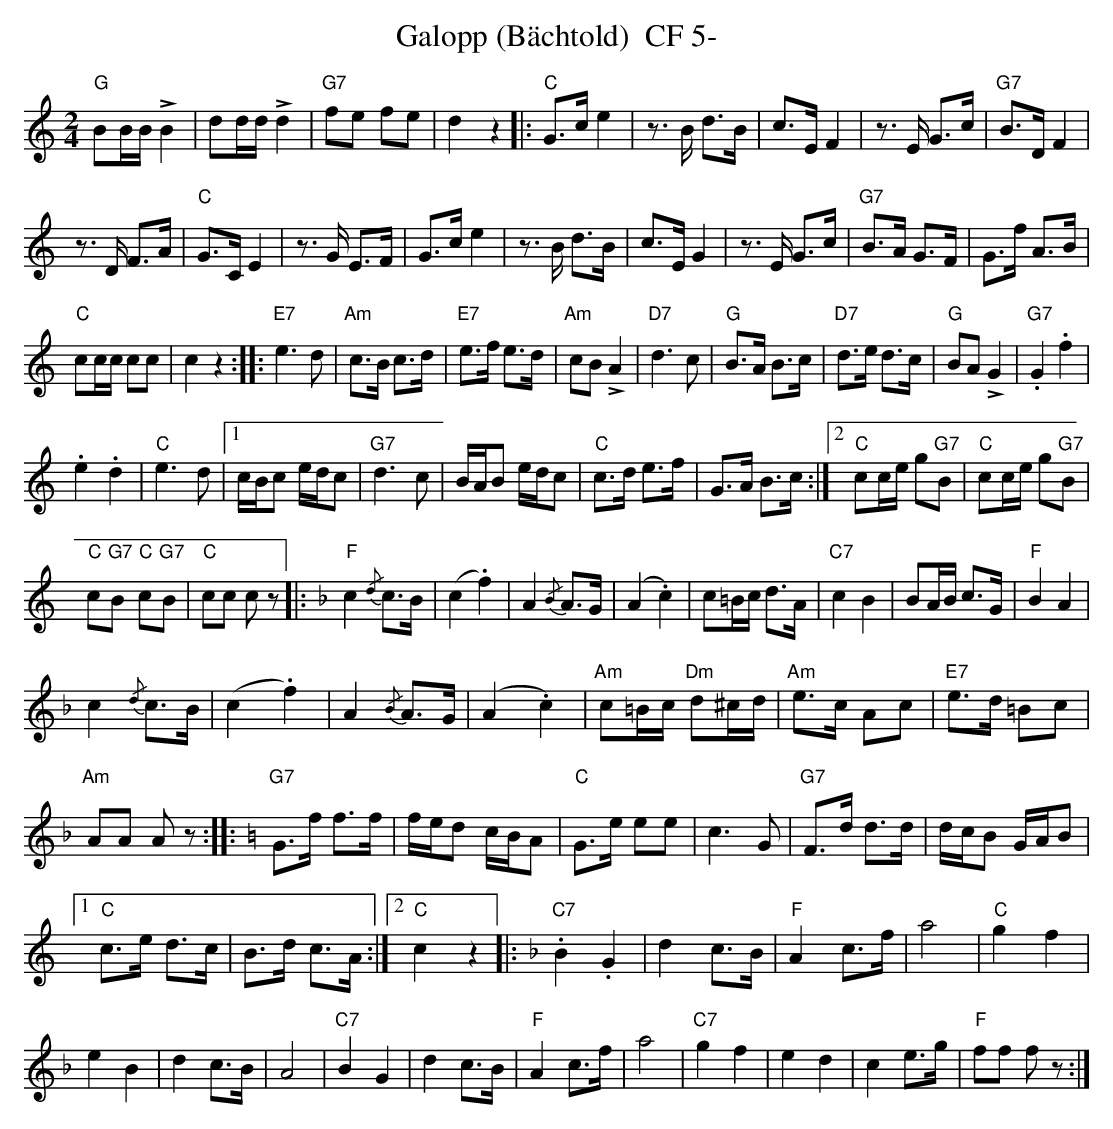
X:1
T:Galopp (B\"achtold)  CF 5-
M:2/4
L:1/8
K:C%%MIDI gchordon
"G"BB/2B/2 !>!B2 | dd/2d/2 !>!d2 | "G7"fe fe | d2z2 |: "C"G>ce2 | z>B d>B | c>EF2 | z>E G>c | "G7"B>DF2 |
z>D F>A | "C"G>CE2 | z>G E>F | G>ce2 | z>B d>B | c>EG2 | z>E G>c | "G7"B>A G>F | G>f A>B |
"C"cc/2c/2 cc | c2z2 :: "E7"e3d | "Am"c>B c>d | "E7"e>f e>d | "Am"cB!>!A2 | "D7"d3c | "G"B>A B>c | "D7"d>e d>c | \
"G"BA !>!G2 | "G7".G2.f2 |
.e2.d2 | "C"e3d |1 c/2B/2c e/2d/2c | "G7"d3c | B/2A/2B e/2d/2c |"C"c>d e>f | G>A B>c :|2 \
"C"cc/2e/2 g"G7"B | "C"cc/2e/2 g"G7"B |
"C"c"G7"B "C"c"G7"B | "C"cc cz [K:F] |: "F"c2 {/d} c>B | (c2.f2) | A2 {/B}A>G | (A2.c2) | c=B/2c/2 d>A | "C7"c2B2 | \
BA/2B/2 c>G | "F"B2A2 |
c2 {/d}c>B | (c2.f2) | A2 {/B}A>G | (A2.c2) | "Am"c=B/2c/2 "Dm"d^c/2d/2 | "Am"e>c Ac | "E7"e>d =Bc |
"Am"AA Az :: [K:C] \
"G7"G>f f>f | f/2e/2d c/2B/2A | "C"G>e ee | c3G | "G7"F>d d>d | d/2c/2B G/2A/2B |1
"C"c>e d>c | B>d c>A :|2 "C"c2z2 \
|: [K:F] "C7".B2.G2 | d2c>B | "F"A2c>f | a4 | "C"g2f2 |
e2B2 | d2c>B | A4 | \
"C7"B2G2 | d2c>B | "F"A2c>f | a4 | "C7"g2f2 | e2d2 | c2e>g | "F"ff fz :|
